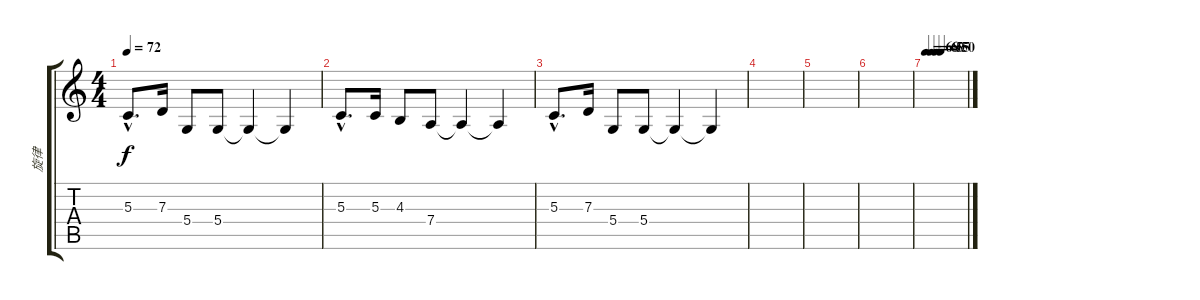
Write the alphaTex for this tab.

\track ("旋律" "旋律") {instrument violin}
\staff {score tabs}
\tuning (E4 B3 G3 D3 A2 E2) {hide}
\ts (4 4)
\tempo 72
\clef g2
\ks c
5.3{hac}.8{d dy f} 7.3.16 5.4.8 5.4.8 5.4{t}.4 5.4{t}.4 |
5.3{hac}.8{d} 5.3.16 4.3.8 7.4.8 7.4{t}.4 7.4{t}.4 |
5.3{hac}.8{d} 7.3.16 5.4.8 5.4.8 5.4{t}.4 5.4{t}.4 |
|
|
|
\tempo 68
\tempo (60 0.125)
\tempo (55 0.25)
\tempo (50 0.375)
